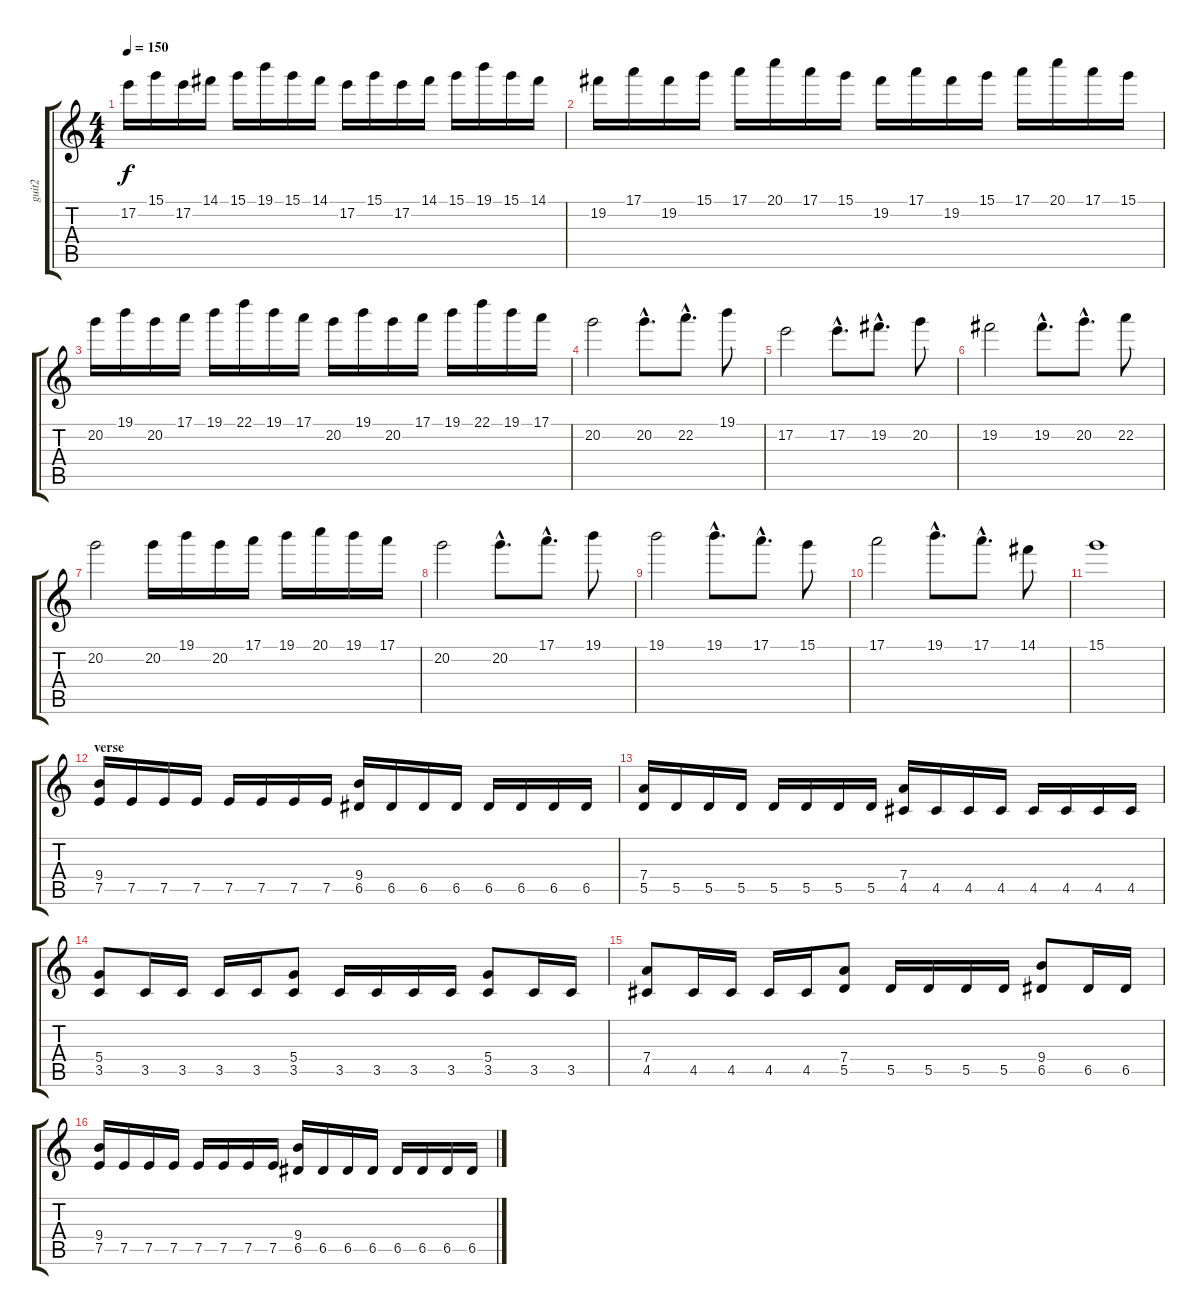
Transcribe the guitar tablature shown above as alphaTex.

\track ("guit2" "guit2") {instrument distortionguitar}
\staff {score tabs}
\tuning (E4 B3 G3 D3 A2 E2) {hide}
\ts (4 4)
\tempo 150
\clef g2
\ks c
17.2.16{dy f} 15.1.16 17.2.16 14.1.16 15.1.16 19.1.16 15.1.16 14.1.16 17.2.16 15.1.16 17.2.16 14.1.16 15.1.16 19.1.16 15.1.16 14.1.16 |
19.2.16 17.1.16 19.2.16 15.1.16 17.1.16 20.1.16 17.1.16 15.1.16 19.2.16 17.1.16 19.2.16 15.1.16 17.1.16 20.1.16 17.1.16 15.1.16 |
20.2.16 19.1.16 20.2.16 17.1.16 19.1.16 22.1.16 19.1.16 17.1.16 20.2.16 19.1.16 20.2.16 17.1.16 19.1.16 22.1.16 19.1.16 17.1.16 |
20.2.2 20.2{hac}.8{d} 22.2{hac}.8{d} 19.1.8 |
17.2.2 17.2{hac}.8{d} 19.2{hac}.8{d} 20.2.8 |
19.2.2 19.2{hac}.8{d} 20.2{hac}.8{d} 22.2.8 |
20.2.2 20.2.16 19.1.16 20.2.16 17.1.16 19.1.16 20.1.16 19.1.16 17.1.16 |
20.2.2 20.2{hac}.8{d} 17.1{hac}.8{d} 19.1.8 |
19.1.2 19.1{hac}.8{d} 17.1{hac}.8{d} 15.1.8 |
17.1.2 19.1{hac}.8{d} 17.1{hac}.8{d} 14.1.8 |
15.1.1 |
\section ("" "verse")
(9.4 7.5).16 7.5.16 7.5.16 7.5.16 7.5.16 7.5.16 7.5.16 7.5.16 (9.4 6.5).16 6.5.16 6.5.16 6.5.16 6.5.16 6.5.16 6.5.16 6.5.16 |
(7.4 5.5).16 5.5.16 5.5.16 5.5.16 5.5.16 5.5.16 5.5.16 5.5.16 (7.4 4.5).16 4.5.16 4.5.16 4.5.16 4.5.16 4.5.16 4.5.16 4.5.16 |
(5.4 3.5).8 3.5.16 3.5.16 3.5.16 3.5.16 (5.4 3.5).8 3.5.16 3.5.16 3.5.16 3.5.16 (5.4 3.5).8 3.5.16 3.5.16 |
(7.4 4.5).8 4.5.16 4.5.16 4.5.16 4.5.16 (7.4 5.5).8 5.5.16 5.5.16 5.5.16 5.5.16 (9.4 6.5).8 6.5.16 6.5.16 |
(9.4 7.5).16 7.5.16 7.5.16 7.5.16 7.5.16 7.5.16 7.5.16 7.5.16 (9.4 6.5).16 6.5.16 6.5.16 6.5.16 6.5.16 6.5.16 6.5.16 6.5.16
